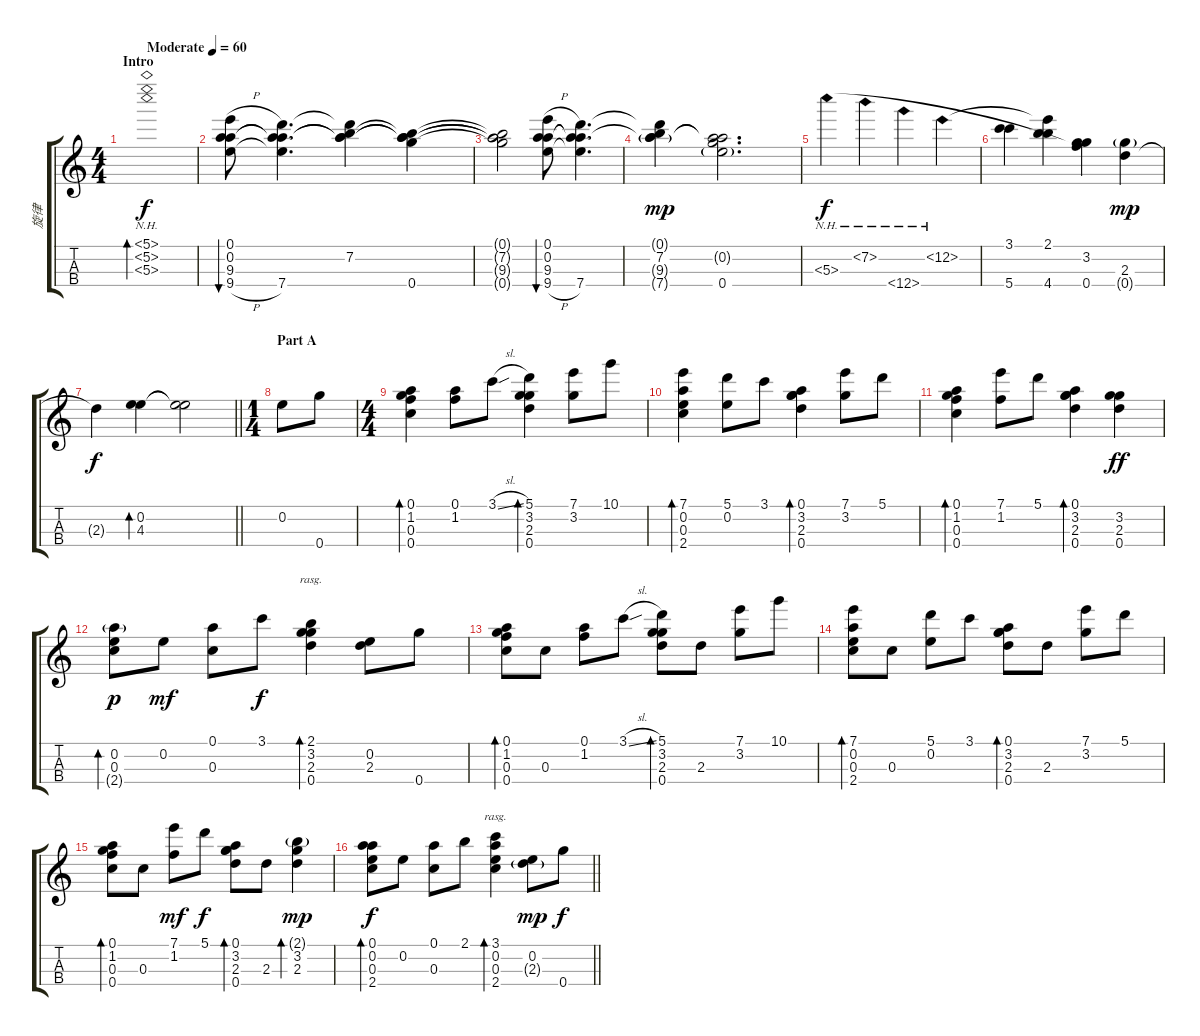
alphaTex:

\track ("旋律" "旋律") {instrument acousticguitarnylon}
\staff {score tabs}
\tuning (A4 E4 C4 G4) {hide}
\ts (4 4)
\section ("" "Intro")
\tempo (60 "Moderate")
\clef g2
\ks c
(5.1{nh} 5.2{nh} 5.3{nh}).1{bd 120 dy f instrument acousticguitarnylon} |
(0.1 0.2 9.3 9.4{h}).8{bu 480} (0.1{t} 0.2{t} 9.3{t} 7.4).4{d} (0.1{t} 7.2 9.3{t} 7.4{t}).4 (0.1{t} 7.2{t} 9.3{t} 0.4).4 |
(0.1{t} 7.2{t} 9.3{t} 0.4{t}).2 (0.1 0.2 9.3 9.4{h}).8{bu 480} (0.1{t} 0.2{t} 9.3{t} 7.4).4{d} |
(0.1{t} 7.2 9.3{g} 7.4{t}).4{dy mp} (0.1{t} 0.2{g} 9.3{t} 0.4).2{d} |
5.3{nh}.4{dy f} 7.2{nh}.4 12.4{nh}.4 12.2{nh}.4 |
(3.1 5.4).4 (2.1 12.2{t} 4.4).4 (3.2 5.3{t} 0.4).4 (2.3 0.4{g}).4{dy mp} |
\barLineRight lightlight
2.3{t}.4{dy f} (0.2 4.3).4{bd 480} (0.2{t} 4.3{t}).2 |
\ts (1 4)
\section ("" "Part A")
0.2.8 0.4.8 |
\ts (4 4)
(0.1 1.2 0.3 0.4).4{bd 60} (0.1 1.2).8 3.1{sl}.8 (5.1 3.2 2.3 0.4).4{bd 60} (7.1 3.2).8 10.1.8 |
(7.1 0.2 0.3 2.4).4{bd 60} (5.1 0.2).8 3.1.8 (0.1 3.2 2.3 0.4).4{bd 60} (7.1 3.2).8 5.1.8 |
(0.1 1.2 0.3 0.4).4{bd 60} (7.1 1.2).8 5.1.8 (0.1 3.2 2.3 0.4).4{bd 60} (3.2 2.3 0.4).4{dy ff} |
(0.2 0.3 2.4{g}).8{bd 60 dy p} 0.2.8{dy mf} (0.1 0.3).8 3.1.8{dy f} (2.1 3.2 2.3 0.4).4{bd 60 rasg ii} (0.2 2.3).8 0.4.8 |
(0.1 1.2 0.3 0.4).8{bd 60} 0.3.8 (0.1 1.2).8 3.1{sl}.8 (5.1 3.2 2.3 0.4).8{bd 60} 2.3.8 (7.1 3.2).8 10.1.8 |
(7.1 0.2 0.3 2.4).8{bd 60} 0.3.8 (5.1 0.2).8 3.1.8 (0.1 3.2 2.3 0.4).8{bd 60} 2.3.8 (7.1 3.2).8 5.1.8 |
(0.1 1.2 0.3 0.4).8{bd 60} 0.3.8 (7.1 1.2).8{dy mf} 5.1.8{dy f} (0.1 3.2 2.3 0.4).8{bd 60} 2.3.8 (2.1{g} 3.2 2.3).4{bd 60 dy mp} |
\barLineRight lightlight
(0.1 0.2 0.3 2.4).8{bd 60 dy f} 0.2.8 (0.1 0.3).8 2.1.8 (3.1 0.2 0.3 2.4).4{bd 60 rasg ii} (0.2 2.3{g}).8{dy mp} 0.4.8{dy f}
